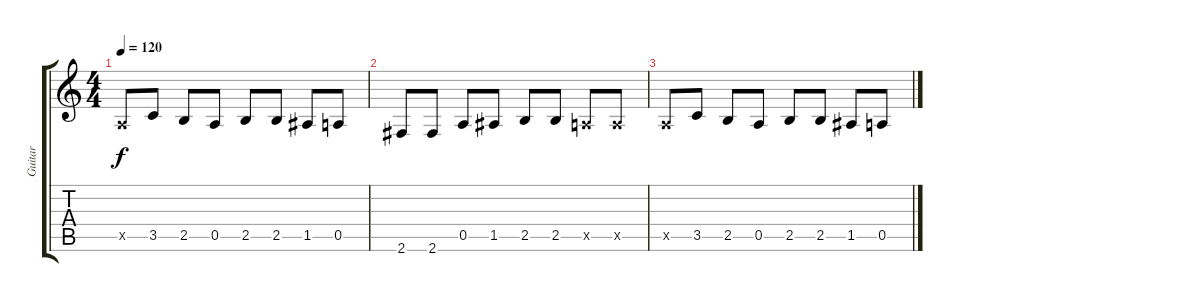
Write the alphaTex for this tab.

\track ("Guitar" "Guitar") {instrument overdrivenguitar}
\staff {score tabs}
\tuning (E4 B3 G3 D3 A2 E2) {hide}
\ts (4 4)
\tempo 120
\clef g2
\ks c
0.5{x}.8{dy f} 3.5.8 2.5.8 0.5.8 2.5.8 2.5.8 1.5.8 0.5.8 |
2.6.8 2.6.8 0.5.8 1.5.8 2.5.8 2.5.8 0.5{x}.8 0.5{x}.8 |
0.5{x}.8 3.5.8 2.5.8 0.5.8 2.5.8 2.5.8 1.5.8 0.5.8
